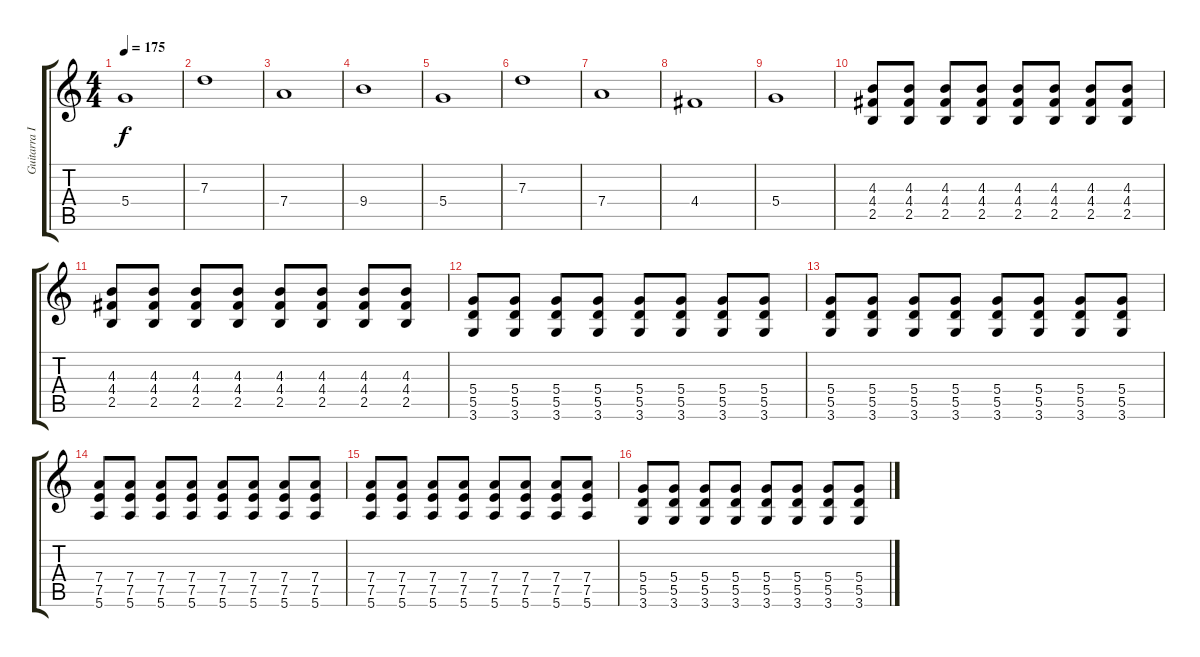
\track ("Guitarra II | Rodrigo" "Guitarra I") {instrument distortionguitar}
\staff {score tabs}
\tuning (E4 B3 G3 D3 A2 E2) {hide}
\ts (4 4)
\tempo 175
\clef g2
\ks c
5.4.1{dy f} |
7.3.1 |
7.4.1 |
9.4.1 |
5.4.1 |
7.3.1 |
7.4.1 |
4.4.1 |
5.4.1 |
(4.3 4.4 2.5).8{volume 12 instrument distortionguitar} (4.3 4.4 2.5).8 (4.3 4.4 2.5).8 (4.3 4.4 2.5).8 (4.3 4.4 2.5).8 (4.3 4.4 2.5).8 (4.3 4.4 2.5).8 (4.3 4.4 2.5).8 |
(4.3 4.4 2.5).8 (4.3 4.4 2.5).8 (4.3 4.4 2.5).8 (4.3 4.4 2.5).8 (4.3 4.4 2.5).8 (4.3 4.4 2.5).8 (4.3 4.4 2.5).8 (4.3 4.4 2.5).8 |
(5.4 5.5 3.6).8 (5.4 5.5 3.6).8 (5.4 5.5 3.6).8 (5.4 5.5 3.6).8 (5.4 5.5 3.6).8 (5.4 5.5 3.6).8 (5.4 5.5 3.6).8 (5.4 5.5 3.6).8 |
(5.4 5.5 3.6).8 (5.4 5.5 3.6).8 (5.4 5.5 3.6).8 (5.4 5.5 3.6).8 (5.4 5.5 3.6).8 (5.4 5.5 3.6).8 (5.4 5.5 3.6).8 (5.4 5.5 3.6).8 |
(7.4 7.5 5.6).8 (7.4 7.5 5.6).8 (7.4 7.5 5.6).8 (7.4 7.5 5.6).8 (7.4 7.5 5.6).8 (7.4 7.5 5.6).8 (7.4 7.5 5.6).8 (7.4 7.5 5.6).8 |
(7.4 7.5 5.6).8 (7.4 7.5 5.6).8 (7.4 7.5 5.6).8 (7.4 7.5 5.6).8 (7.4 7.5 5.6).8 (7.4 7.5 5.6).8 (7.4 7.5 5.6).8 (7.4 7.5 5.6).8 |
(5.4 5.5 3.6).8 (5.4 5.5 3.6).8 (5.4 5.5 3.6).8 (5.4 5.5 3.6).8 (5.4 5.5 3.6).8 (5.4 5.5 3.6).8 (5.4 5.5 3.6).8 (5.4 5.5 3.6).8
